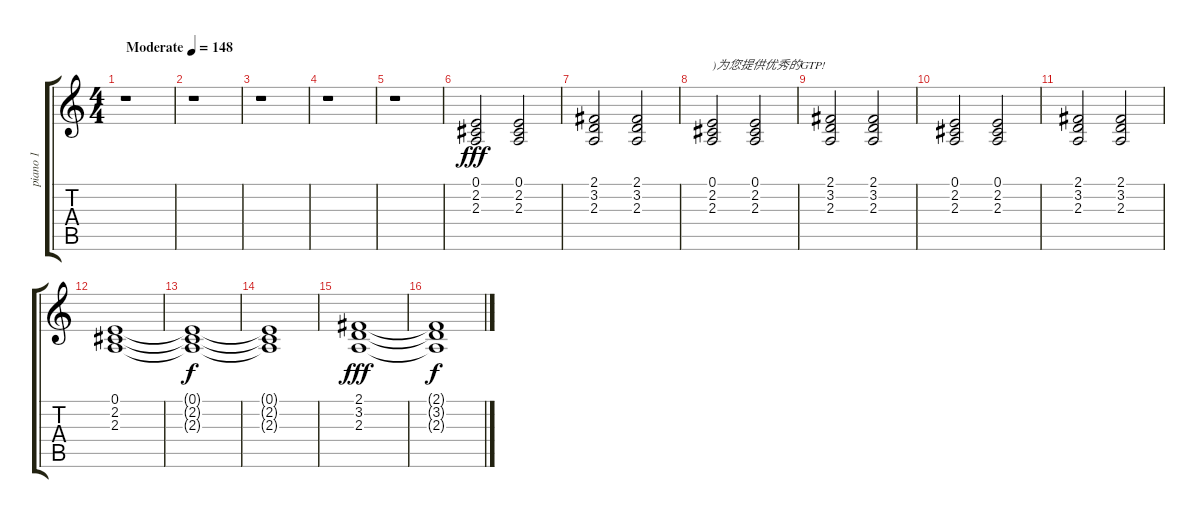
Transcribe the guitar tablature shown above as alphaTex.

\track ("piano 1" "piano 1") {instrument brightacousticpiano}
\staff {score tabs}
\tuning (E4 B3 G3 D3 A2 E2) {hide}
\ts (4 4)
\tempo (148 "Moderate")
\clef g2
\ks c
r.1{dy fff instrument brightacousticpiano} |
r.1 |
r.1 |
r.1 |
r.1 |
(0.1 2.2 2.3).2 (0.1 2.2 2.3).2 |
(2.1 3.2 2.3).2 (2.1 3.2 2.3).2 |
(0.1 2.2 2.3).2{txt ")为您提供优秀的GTP!"} (0.1 2.2 2.3).2 |
(2.1 3.2 2.3).2 (2.1 3.2 2.3).2 |
(0.1 2.2 2.3).2 (0.1 2.2 2.3).2 |
(2.1 3.2 2.3).2 (2.1 3.2 2.3).2 |
(0.1 2.2 2.3).1 |
(0.1{t} 2.2{t} 2.3{t}).1{dy f} |
(0.1{t} 2.2{t} 2.3{t}).1 |
(2.1 3.2 2.3).1{dy fff} |
(2.1{t} 3.2{t} 2.3{t}).1{dy f}
